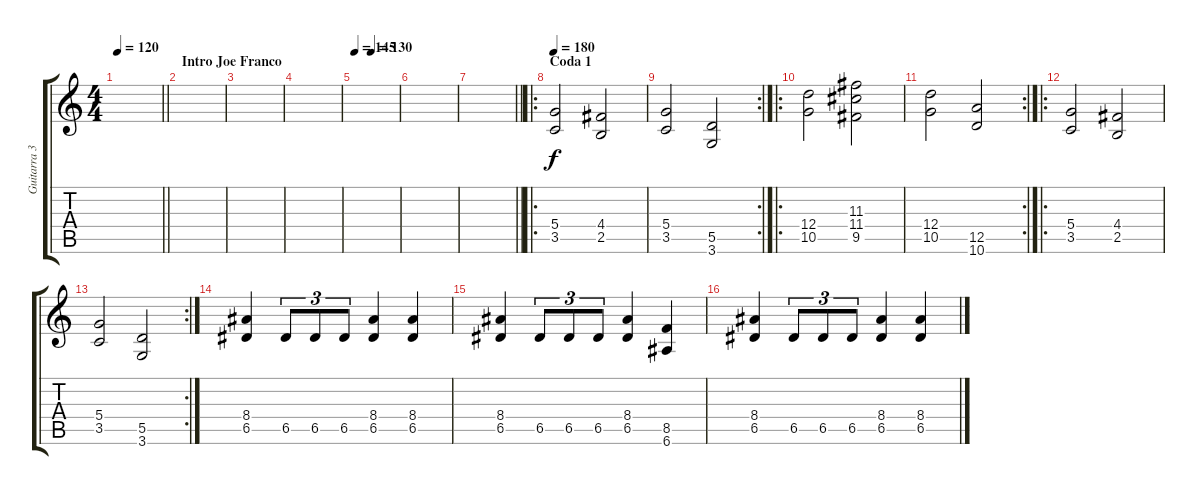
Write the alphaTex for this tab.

\track ("Guitarra 3 (Rítmica)" "Guitarra 3") {instrument overdrivenguitar}
\staff {score tabs}
\tuning (E4 B3 G3 D3 A2 E2) {hide}
\ts (4 4)
\tempo 120
\clef g2
\barLineRight lightlight
\ks c
|
\section ("" "Intro Joe Franco")
|
|
|
\tempo 145
\tempo (130 0.375)
|
|
\barLineRight lightlight
|
\ro
\section ("" "Coda 1")
\tempo 180
(5.4 3.5).2 (4.4 2.5).2 |
\rc 2
(5.4 3.5).2 (5.5 3.6).2 |
\ro
(12.4 10.5).2 (11.3 11.4 9.5).2 |
\rc 2
(12.4 10.5).2 (12.5 10.6).2 |
\ro
(5.4 3.5).2 (4.4 2.5).2 |
\rc 2
(5.4 3.5).2 (5.5 3.6).2 |
(8.4 6.5).4 6.5.8{tu (3 2)} 6.5.8{tu (3 2)} 6.5.8{tu (3 2)} (8.4 6.5).4 (8.4 6.5).4 |
(8.4 6.5).4 6.5.8{tu (3 2)} 6.5.8{tu (3 2)} 6.5.8{tu (3 2)} (8.4 6.5).4 (8.5 6.6).4 |
(8.4 6.5).4 6.5.8{tu (3 2)} 6.5.8{tu (3 2)} 6.5.8{tu (3 2)} (8.4 6.5).4 (8.4 6.5).4
